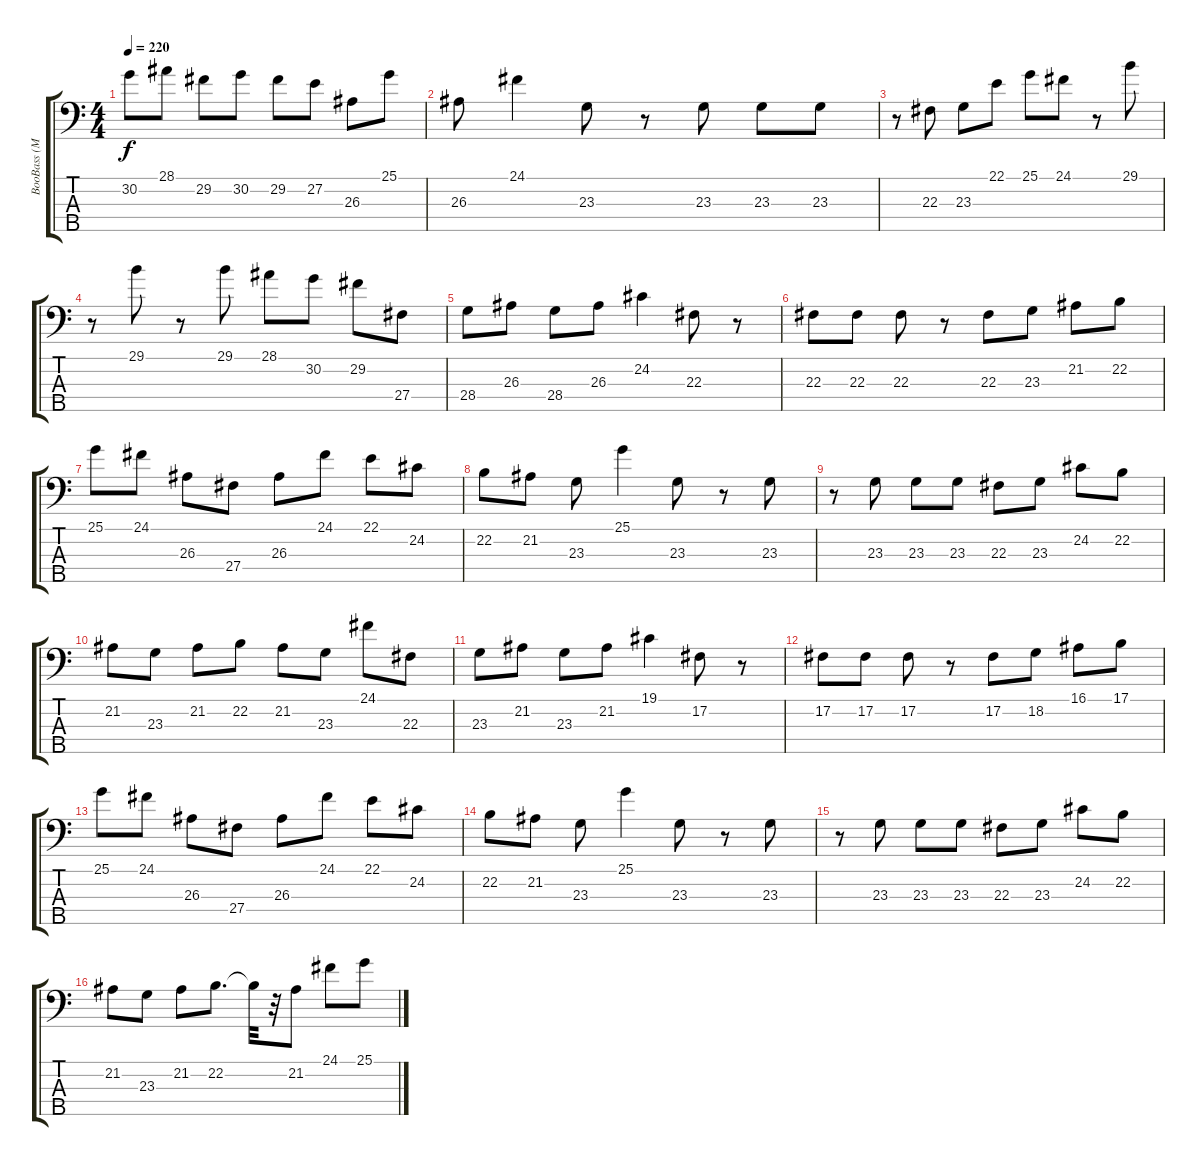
\track ("BooBass (MIDI)" "BooBass (M") {instrument acousticgrandpiano}
\staff {score tabs}
\tuning (Gb2 Db2 Ab1 Eb1 Ab0) {hide}
\ts (4 4)
\tempo 220
\clef f4
\ks c
30.2.8{dy f} 28.1.8 29.2.8 30.2.8 29.2.8 27.2.8 26.3.8 25.1.8 |
26.3.8 24.1.4 23.3.8 r.8 23.3.8 23.3.8 23.3.8 |
r.8 22.3.8 23.3.8 22.1.8 25.1.8 24.1.8 r.8 29.1.8 |
r.8 29.1.8 r.8 29.1.8 28.1.8 30.2.8 29.2.8 27.4.8 |
28.4.8 26.3.8 28.4.8 26.3.8 24.2.4 22.3.8 r.8 |
22.3.8 22.3.8 22.3.8 r.8 22.3.8 23.3.8 21.2.8 22.2.8 |
25.1.8 24.1.8 26.3.8 27.4.8 26.3.8 24.1.8 22.1.8 24.2.8 |
22.2.8 21.2.8 23.3.8 25.1.4 23.3.8 r.8 23.3.8 |
r.8 23.3.8 23.3.8 23.3.8 22.3.8 23.3.8 24.2.8 22.2.8 |
21.2.8 23.3.8 21.2.8 22.2.8 21.2.8 23.3.8 24.1.8 22.3.8 |
23.3.8 21.2.8 23.3.8 21.2.8 19.1.4 17.2.8 r.8 |
17.2.8 17.2.8 17.2.8 r.8 17.2.8 18.2.8 16.1.8 17.1.8 |
25.1.8 24.1.8 26.3.8 27.4.8 26.3.8 24.1.8 22.1.8 24.2.8 |
22.2.8 21.2.8 23.3.8 25.1.4 23.3.8 r.8 23.3.8 |
r.8 23.3.8 23.3.8 23.3.8 22.3.8 23.3.8 24.2.8 22.2.8 |
21.2.8 23.3.8 21.2.8 22.2.8{d} 22.2{t}.32 r.32 21.2.8 24.1.8 25.1.8
